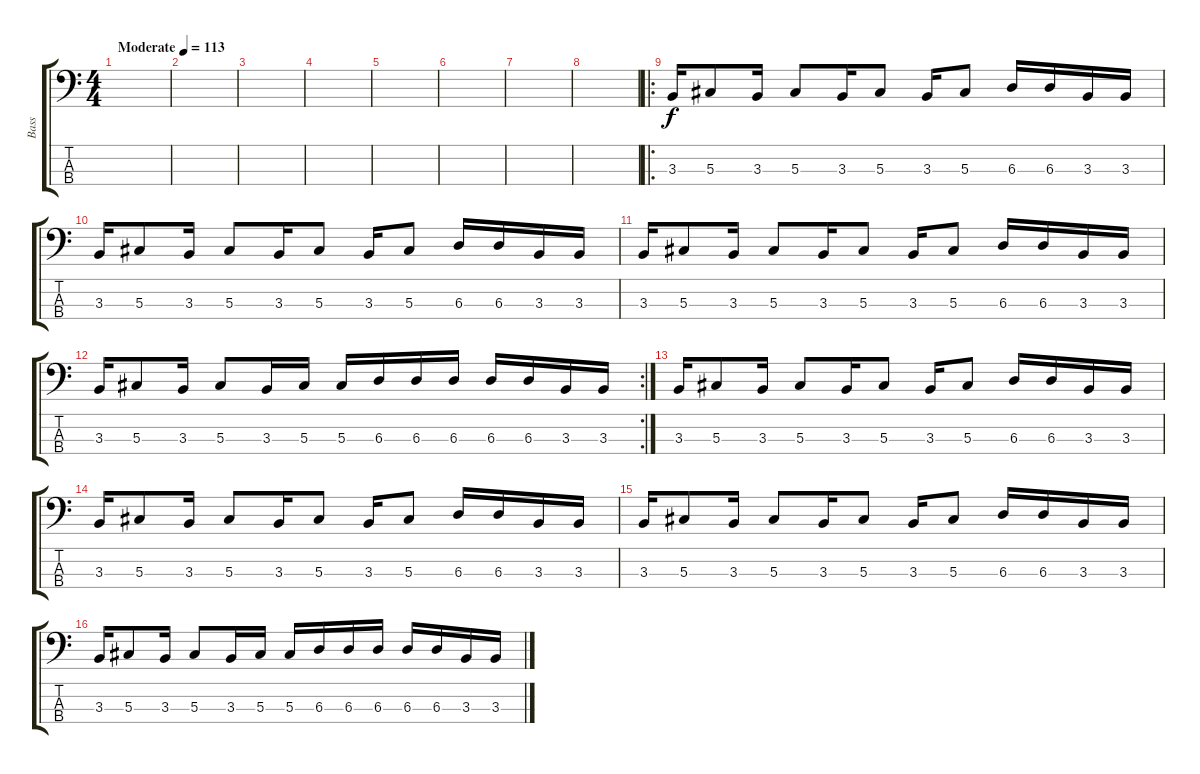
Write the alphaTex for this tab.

\track ("Bass" "Bass") {instrument electricbasspick}
\staff {score tabs}
\tuning (Gb2 Db2 Ab1 Db1) {hide}
\ts (4 4)
\tempo (113 "Moderate")
\clef f4
\ks c
|
|
|
|
|
|
|
|
\ro
3.3.16 5.3.8 3.3.16 5.3.8 3.3.16 5.3.8 3.3.16 5.3.8 6.3.16 6.3.16 3.3.16 3.3.16 |
3.3.16 5.3.8 3.3.16 5.3.8 3.3.16 5.3.8 3.3.16 5.3.8 6.3.16 6.3.16 3.3.16 3.3.16 |
3.3.16 5.3.8 3.3.16 5.3.8 3.3.16 5.3.8 3.3.16 5.3.8 6.3.16 6.3.16 3.3.16 3.3.16 |
\rc 2
3.3.16 5.3.8 3.3.16 5.3.8 3.3.16 5.3.16 5.3.16 6.3.16 6.3.16 6.3.16 6.3.16 6.3.16 3.3.16 3.3.16 |
3.3.16 5.3.8 3.3.16 5.3.8 3.3.16 5.3.8 3.3.16 5.3.8 6.3.16 6.3.16 3.3.16 3.3.16 |
3.3.16 5.3.8 3.3.16 5.3.8 3.3.16 5.3.8 3.3.16 5.3.8 6.3.16 6.3.16 3.3.16 3.3.16 |
3.3.16 5.3.8 3.3.16 5.3.8 3.3.16 5.3.8 3.3.16 5.3.8 6.3.16 6.3.16 3.3.16 3.3.16 |
3.3.16 5.3.8 3.3.16 5.3.8 3.3.16 5.3.16 5.3.16 6.3.16 6.3.16 6.3.16 6.3.16 6.3.16 3.3.16 3.3.16
